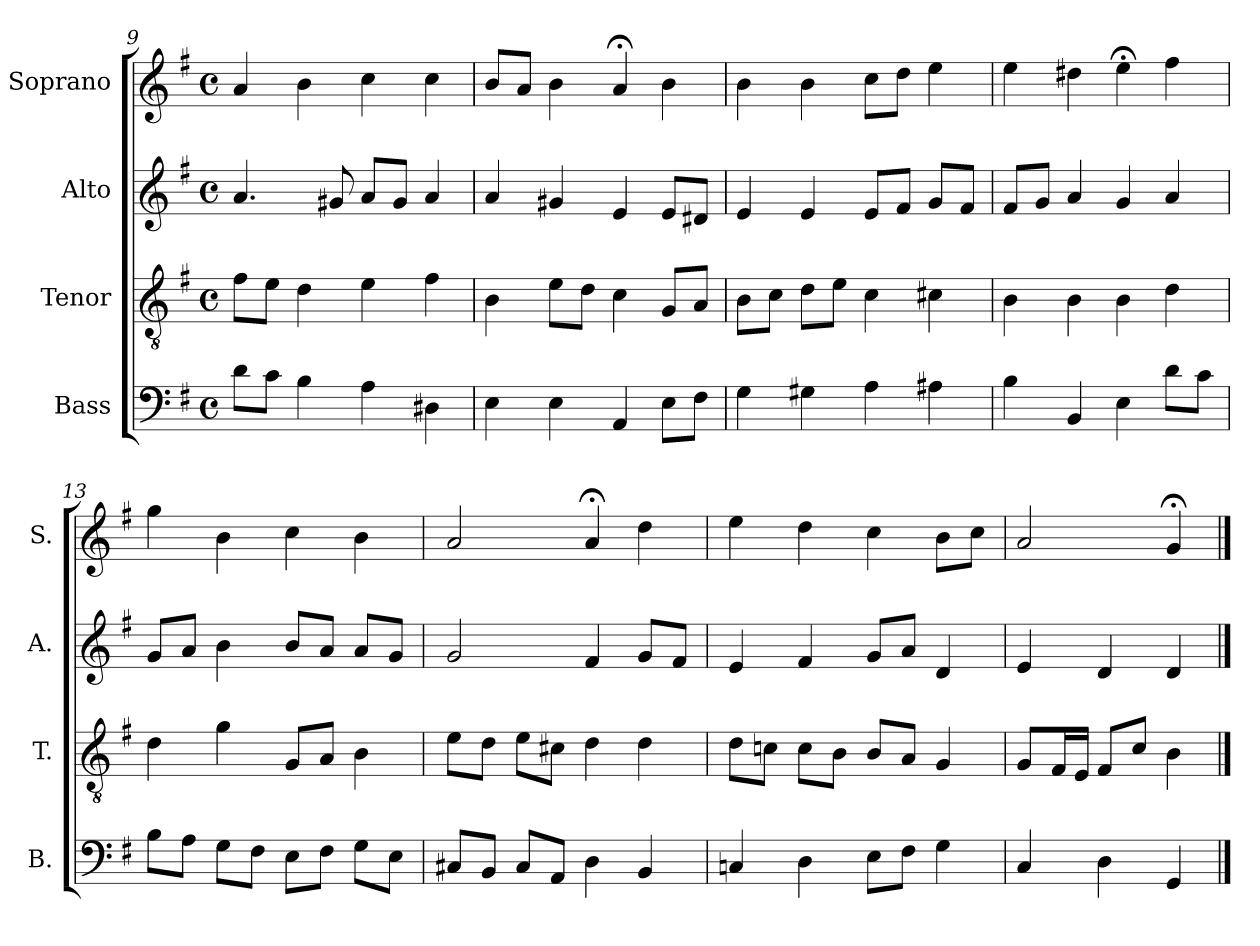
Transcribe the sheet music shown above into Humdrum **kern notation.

**kern	**kern	**kern	**kern
*part4	*part3	*part2	*part1
*staff4	*staff3	*staff2	*staff1
*I"Bass	*I"Tenor	*I"Alto	*I"Soprano
*I'B.	*I'T.	*I'A.	*I'S.
!!LO:LB:g=z
*clefF4	*clefGv2	*clefG2	*clefG2
*k[f#]	*k[f#]	*k[f#]	*k[f#]
*G:	*G:	*G:	*G:
*M4/4	*M4/4	*M4/4	*M4/4
*met(c)	*met(c)	*met(c)	*met(c)
=9	=9	=9	=9
8d\L	8f#\L	4.a/	4a/
8c\J	8e\J	.	.
4B\	4d\	.	4b\
.	.	8g#X/	.
4A\	4e\	8a/L	4cc\
.	.	8g#/J	.
4D#X\	4f#\	4a/	4cc\
=10	=10	=10	=10
4E\	4B\	4a/	8b/L
.	.	.	8a/J
4E\	8e\L	4g#X/	4b\
.	8d\J	.	.
4AA/	4c\	4e/	4a;</
8E\L	8G/L	8e/L	4b\
8F#\J	8A/J	8d#X/J	.
=11	=11	=11	=11
4G\	8B\L	4e/	4b\
.	8c\J	.	.
4G#X\	8d\L	4e/	4b\
.	8e\J	.	.
4A\	4c\	8e/L	8cc\L
.	.	8f#/J	8dd\J
4A#X\	4c#X\	8g/L	4ee\
.	.	8f#/J	.
=12	=12	=12	=12
4B\	4B\	8f#/L	4ee\
.	.	8g/J	.
4BB/	4B\	4a/	4dd#X\
4E\	4B\	4g/	4ee;<\
8d\L	4d\	4a/	4ff#\
8c\J	.	.	.
!!LO:PB:g=z
=13	=13	=13	=13
8B\L	4d\	8g/L	4gg\
8A\J	.	8a/J	.
8G\L	4g\	4b\	4b\
8F#\J	.	.	.
8E\L	8G/L	8b/L	4cc\
8F#\J	8A/J	8a/J	.
8G\L	4B\	8a/L	4b\
8E\J	.	8g/J	.
=14	=14	=14	=14
8C#X/L	8e\L	2g/	2a/
8BB/J	8d\J	.	.
8C#/L	8e\L	.	.
8AA/J	8c#X\J	.	.
4D\	4d\	4f#/	4a;</
4BB/	4d\	8g/L	4dd\
.	.	8f#/J	.
=15	=15	=15	=15
4Cn/	8d\L	4e/	4ee\
.	8cn\J	.	.
4D\	8c\L	4f#/	4dd\
.	8B\J	.	.
8E\L	8B/L	8g/L	4cc\
8F#\J	8A/J	8a/J	.
4G\	4G/	4d/	8b\L
.	.	.	8cc\J
=16	=16	=16	=16
4C/	8G/L	4e/	2a/
.	16F#/L	.	.
.	16E/JJ	.	.
4D\	8F#/L	4d/	.
.	8c/J	.	.
4GG/	4B\	4d/	4g;</
==	==	==	==
*-	*-	*-	*-
